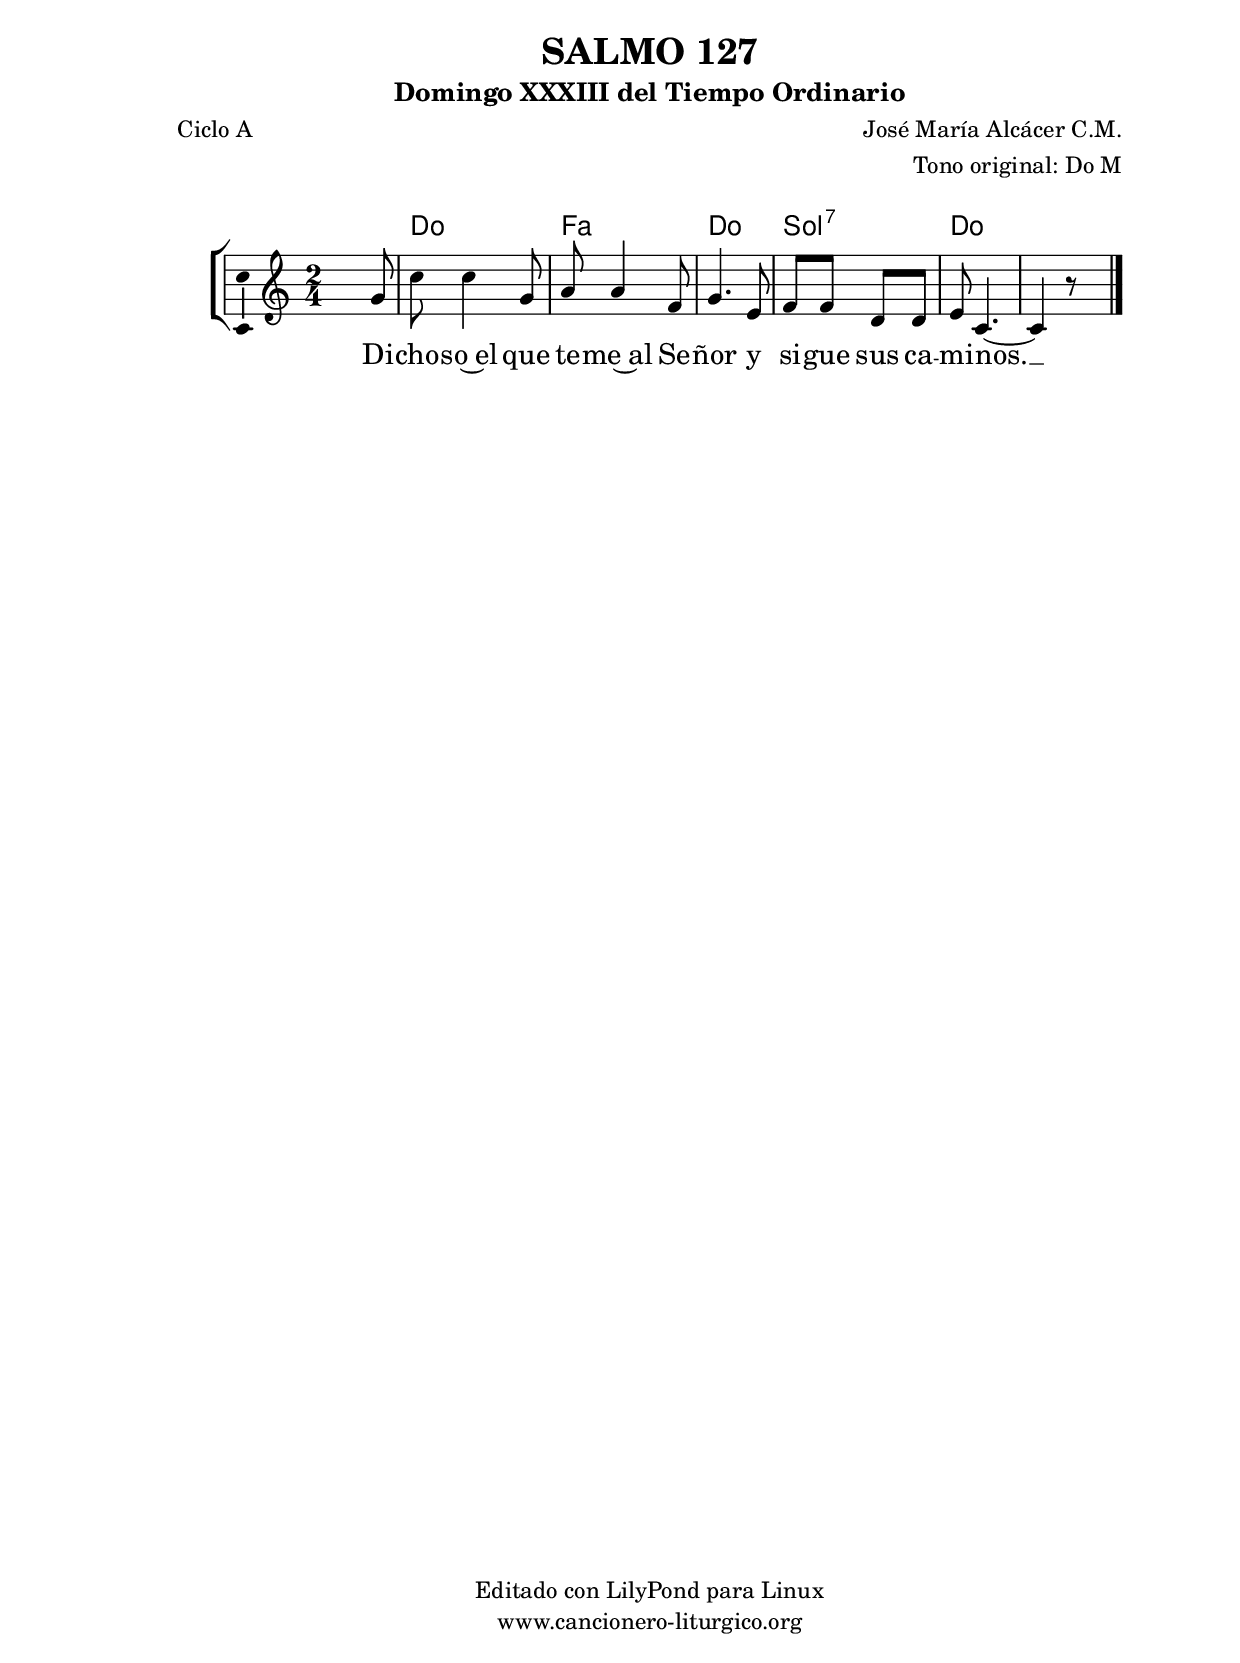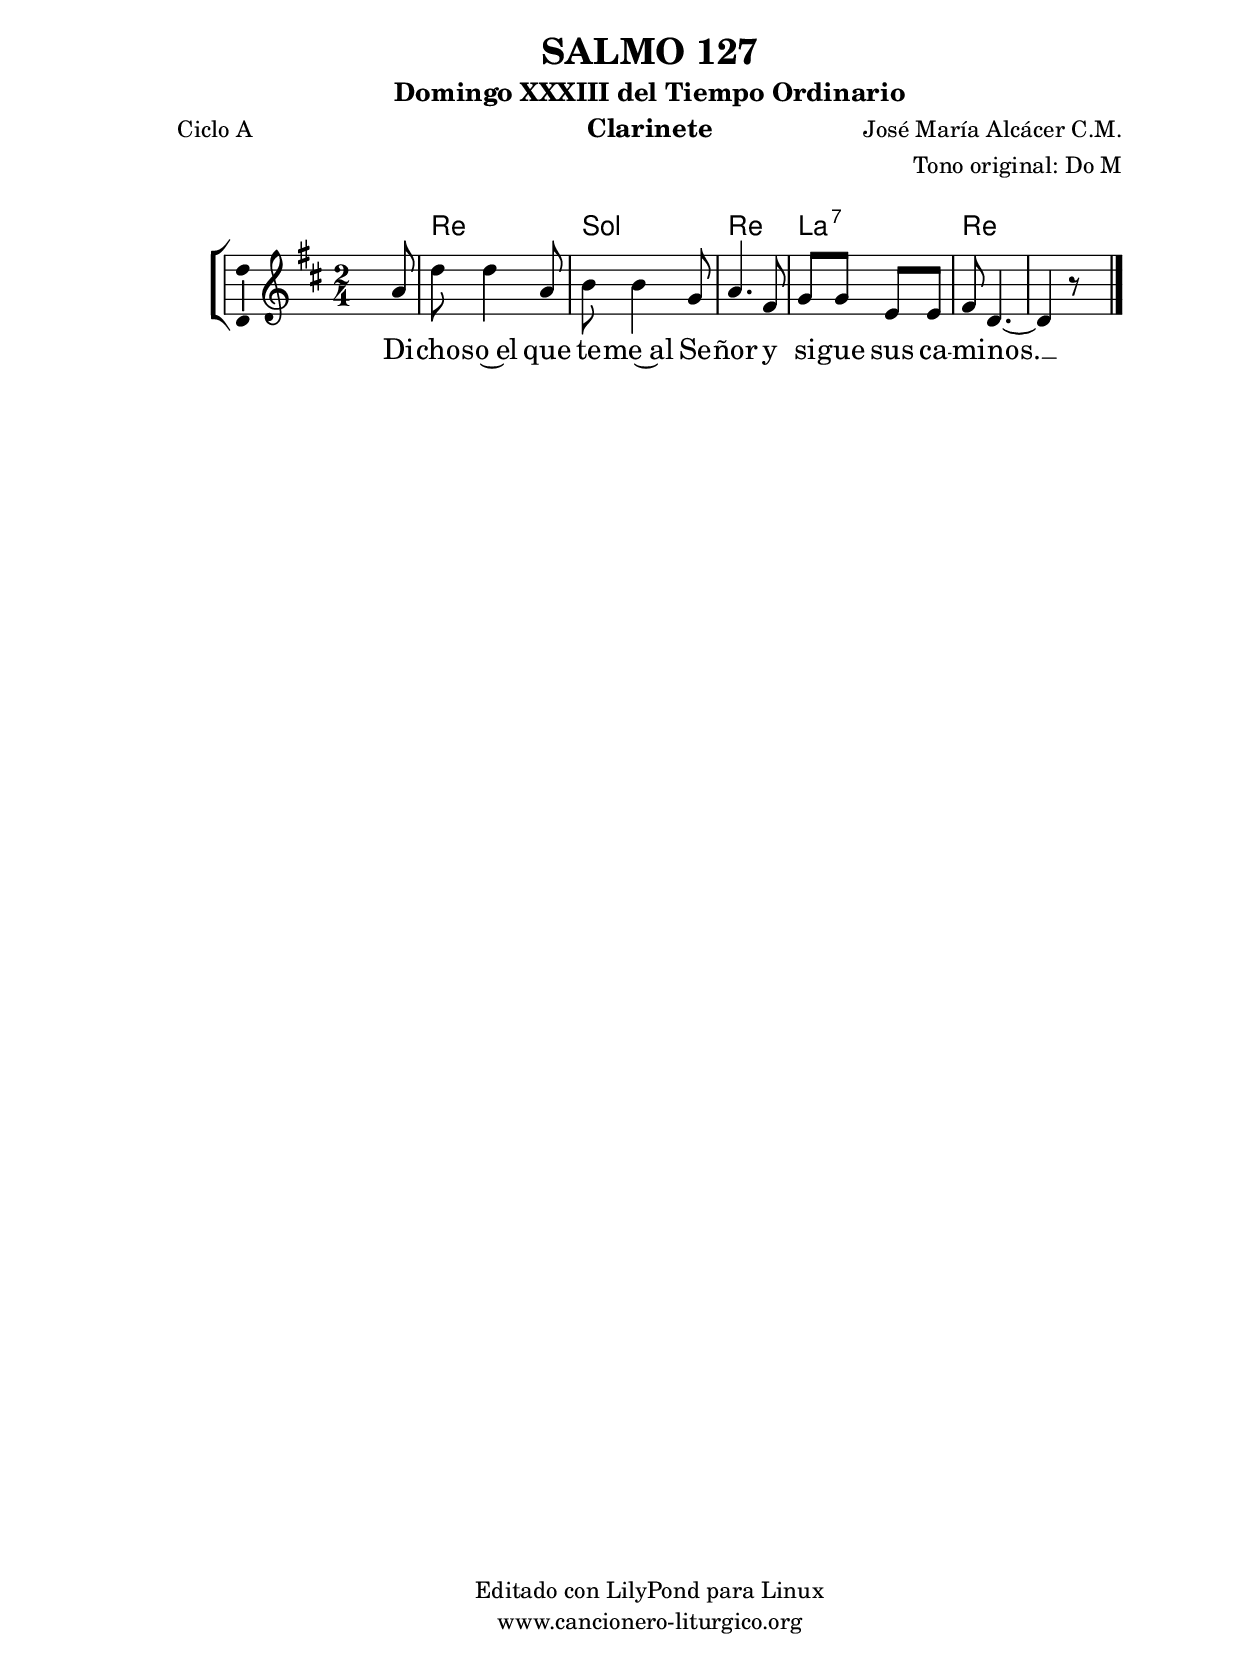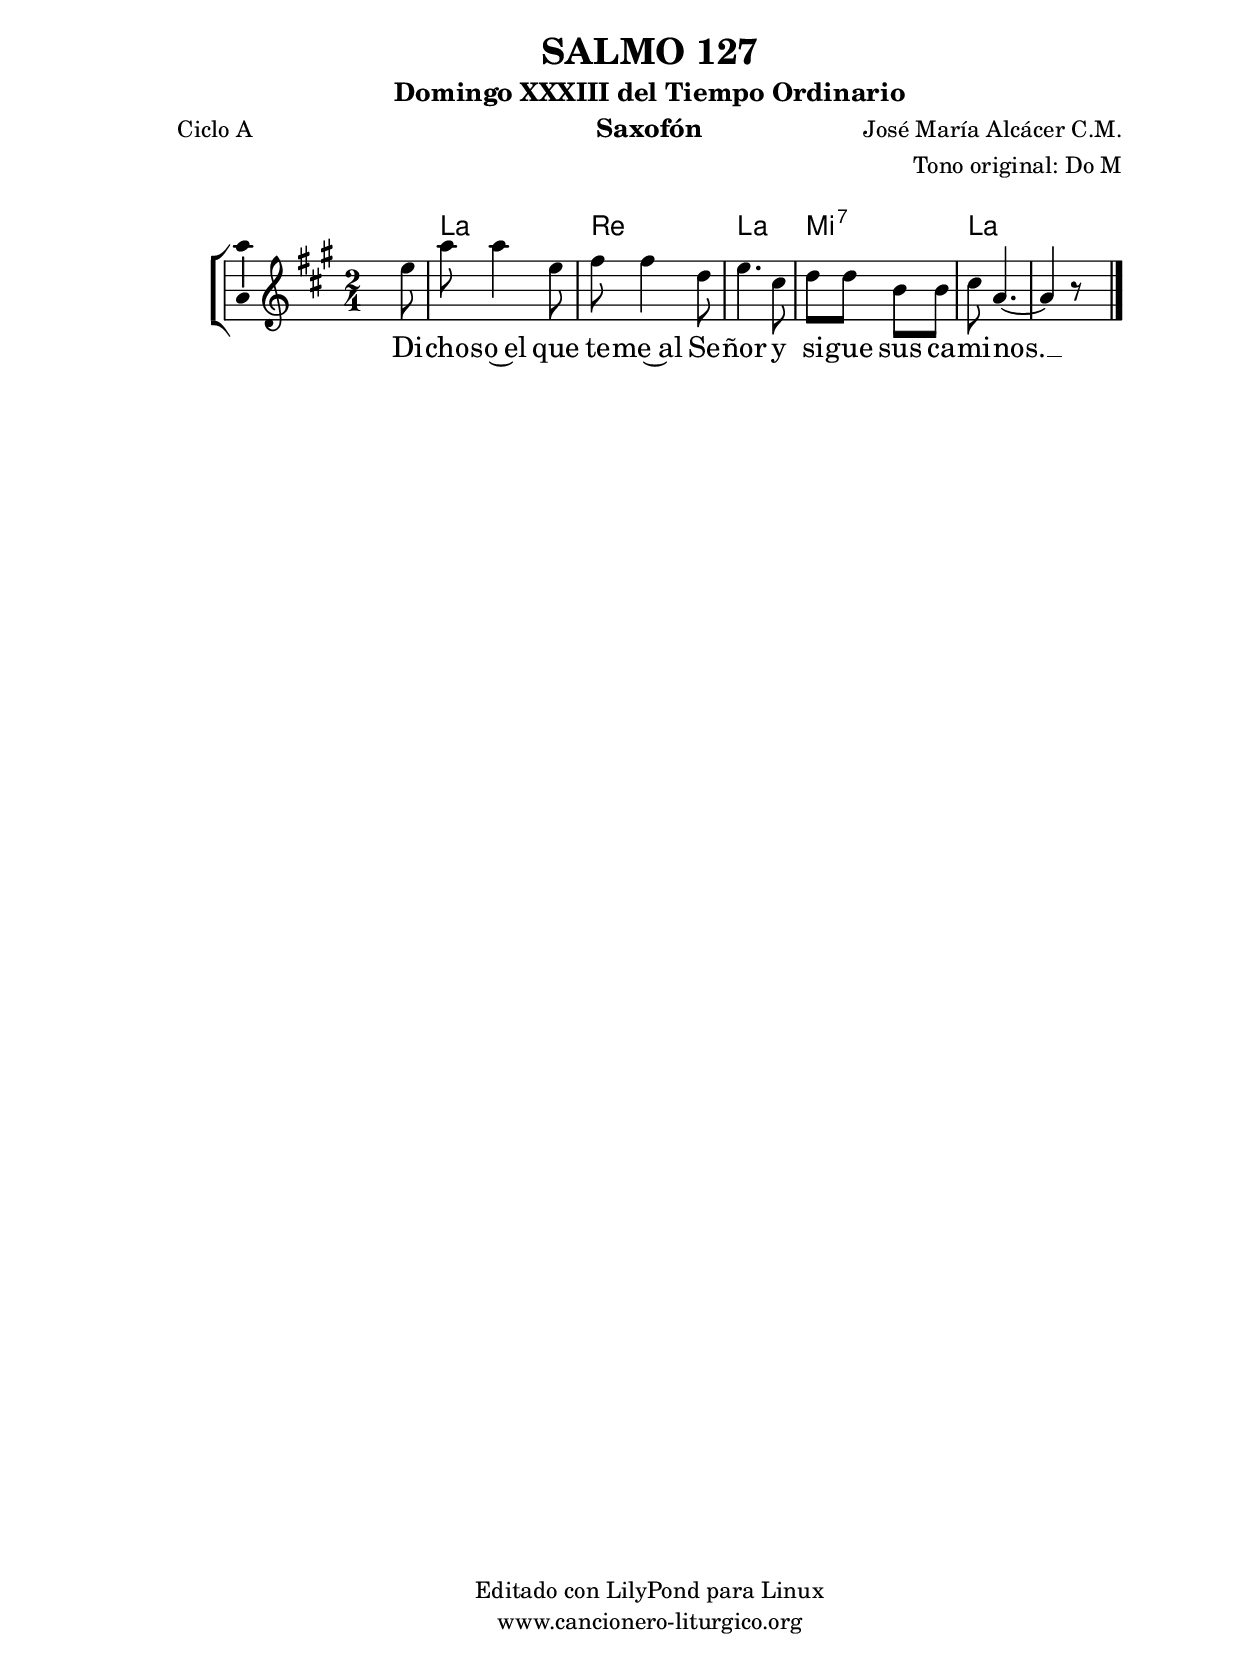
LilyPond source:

%
%para convertir .midi en .wav:
%timidity filename.midi -Ow -o finename.wav
%
%
%Para convertir de .wav a .mp3:
%lame -h -m j filename.wav
%
%
%para escuchar el midi:
%timidity nombrefichero.midi
%


%versión de lilypond para la que se ha escrito esta partitura:
\version "2.16.0"

	%Tamaño papel
	#(set-default-paper-size "a4")
	%Tamaño partitura
	#(set-global-staff-size 20)
	%No responde al pulsar sobre una nota
	#(ly:set-option 'point-and-click #f)

%parámetros del encabezamiento:
\header {
	title = "SALMO 127"
	subtitle = "Domingo XXXIII del Tiempo Ordinario"
	composer = "José María Alcácer C.M."
	poet = "Ciclo A"
	meter = ""
	arranger = "Tono original: Do M"
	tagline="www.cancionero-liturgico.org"
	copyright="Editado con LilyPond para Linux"
	}

%parámetros asociados al papel:
\paper  {
	oddHeaderMarkup = \markup {\fill-line { \on-the-fly #not-first-page \fromproperty #'header:title \on-the-fly #not-first-page \fromproperty #'header:composer }}
	evenHeaderMarkup = \markup {\fill-line { \fromproperty #'header:composer \fromproperty #'header:title }}
	#(set-paper-size "a4")
	print-page-number = ##f
	first-page-number = 1
	print-first-page-number = ##f
%	head-separation = 3.0 \cm
	top-margin = 2.0 \cm
	bottom-margin = 0.5\cm
%%%	bottom-margin = -1.0\cm
	left-margin = 3.0 \cm
	line-width = 16.0 \cm 
	indent = 8\mm
	interscoreline = 2.\mm
	between-system-space = 15\mm
%	para que las partituras no llenen la hoja:
	ragged-bottom = ##t
%	idem para la última hoja:
	ragged-last-bottom = ##f
%	para que las partituras llenen el ancho del papel:
	ragged-last = ##f
	after-title-space = 2.5 \cm
%page-count=1
%system-count=8

	%Flexible Vertical Spacing
%	markup-markup-spacing =
%	#'((basic-distance . 15) (minimum-distance . 15) (padding . 3))
	markup-system-spacing =
	#'((basic-distance . 15) (minimum-distance . 15) (padding . 3))
	system-system-spacing =
	#'((basic-distance . 15) (minimum-distance . 15) (padding . 3))
	score-system-spacing =
	#'((basic-distance . 15) (minimum-distance . 15) (padding . 5))
%	top-system-spacing = % header
%	#'((basic-distance . 8) (minimum-distance . 0) (padding . 3))
%	top-markup-spacing =
%	#'((basic-distance . 20) (minimum-distance . 20) (padding . 3))
	last-bottom-spacing = % footer
	#'((basic-distance . 5) (minimum-distance . 5) (padding . 3))
%	score-markup-spacing =
%	#'((basic-distance . 16) (minimum-distance . 13) (padding . 3))

	}


%parámetros que afectan a toda la partitura:
global =  {
	%clave de sol (G):
	\clef G
	%armadura:
%	\transpose f e
	\key c \major
	\tempo 4=88
	\set Score.tempoHideNote = ##t
	}


acordes = {
	\italianChords
	\chordmode {
%	\transpose f e
{

s2
c2 f c g:7 c s

	}
	}
}

melodia = 
%	\transpose f e
{
	\relative c''{

\time 2/4
s4 s8 g8
c8 c4 g8
a8 a4 f8
g4. e8
f8 f d d
e8 c4.~
c4 r8 s8

	\bar "|."
	}
	}


texto = \lyricmode {
Di -- cho -- so~el que te -- me~al Se -- ñor
y si -- gue sus ca -- mi -- nos. __
	}


acordesStaff = \context ChordNames = acordesStaff <<
	\set chordChanges = ##t
	\acordes
	>>


vozStaff = \context Voice = vozStaff
\with {\consists "Ambitus_engraver"}
<<
%	\set Staff.instrumentName = ""
%	\set Staff.shortInstrumentName = ""
%	\set Staff.midiInstrument = #"clarinet"
%	\set Staff.midiInstrument = #"cello"
%	\set Staff.midiInstrument = #"flute"
	\set Staff.midiInstrument = #"electric guitar (jazz)"
%	\set Staff.midiInstrument = #"english horn"
%	\set Staff.midiInstrument = #"violin"
%	\set Staff.midiInstrument = #"glockenspiel"
	\set Staff.midiMinimumVolume = #0.7
	\set Staff.midiMaximumVolume = #0.9
	\global
	\melodia
	>>


textoStaff = \context Lyrics = textoStaff <<
	\lyricsto vozStaff \texto
	>>

\book {
	\score {
		\context ChoirStaff {
			\override StaffGroup.SystemStartBracket #'collapse-height = #1
			\override Score.SystemStartBar #'collapse-height = #1
			<<
			\acordesStaff
			\vozStaff
			\textoStaff
			>>
			}
		\layout {
	    		\context {
				\Lyrics
				\override LyricText #'font-size = #2
				}
	   		 \context {
				\Score
				%fontSize = #3
				\override StaffSymbol #'staff-space = #(magstep +3)
				%\override Beam #'thickness = #0.55
				%\override SpacingSpanner #'spacing-increment = #1.0
				%\override Slur #'height-limit = #1.5
				}
			}
		}
	\score {
		\unfoldRepeats
		\context ChoirStaff {
			<<
			\acordesStaff
			\vozStaff
			>>
			}
		\midi {
	  		\context {
	  			\Score
				tempoWholesPerMinute = #(ly:make-moment 70 4)
				}
			}
		}
	}

%Partitura para clarinete
#(define output-suffix "C")
\book {
	\header{
		instrument = "Clarinete"
		}
	\score {
		\context ChoirStaff {
			\override StaffGroup.SystemStartBracket #'collapse-height = #1
			\override Score.SystemStartBar #'collapse-height = #1
\transpose c d
			<<
			\acordesStaff
			\vozStaff
			\textoStaff
			>>
			}
		\layout {
	    		\context {
				\Lyrics
				\override LyricText #'font-size = #2
				}
	   		 \context {
				\Score
				%fontSize = #3
				\override StaffSymbol #'staff-space = #(magstep +3)
				%\override Beam #'thickness = #0.55
				%\override SpacingSpanner #'spacing-increment = #1.0
				%\override Slur #'height-limit = #1.5
				}
			}
		}
	}

%Partitura para saxofón
#(define output-suffix "S")
\book {
	\header{
		instrument = "Saxofón"
		}
	\score {
		\context ChoirStaff {
			\override StaffGroup.SystemStartBracket #'collapse-height = #1
			\override Score.SystemStartBar #'collapse-height = #1
\transpose c a
			<<
			\acordesStaff
			\vozStaff
			\textoStaff
			>>
			}
		\layout {
	    		\context {
				\Lyrics
				\override LyricText #'font-size = #2
				}
	   		 \context {
				\Score
				%fontSize = #3
				\override StaffSymbol #'staff-space = #(magstep +3)
				%\override Beam #'thickness = #0.55
				%\override SpacingSpanner #'spacing-increment = #1.0
				%\override Slur #'height-limit = #1.5
				}
			}
		}
	}

